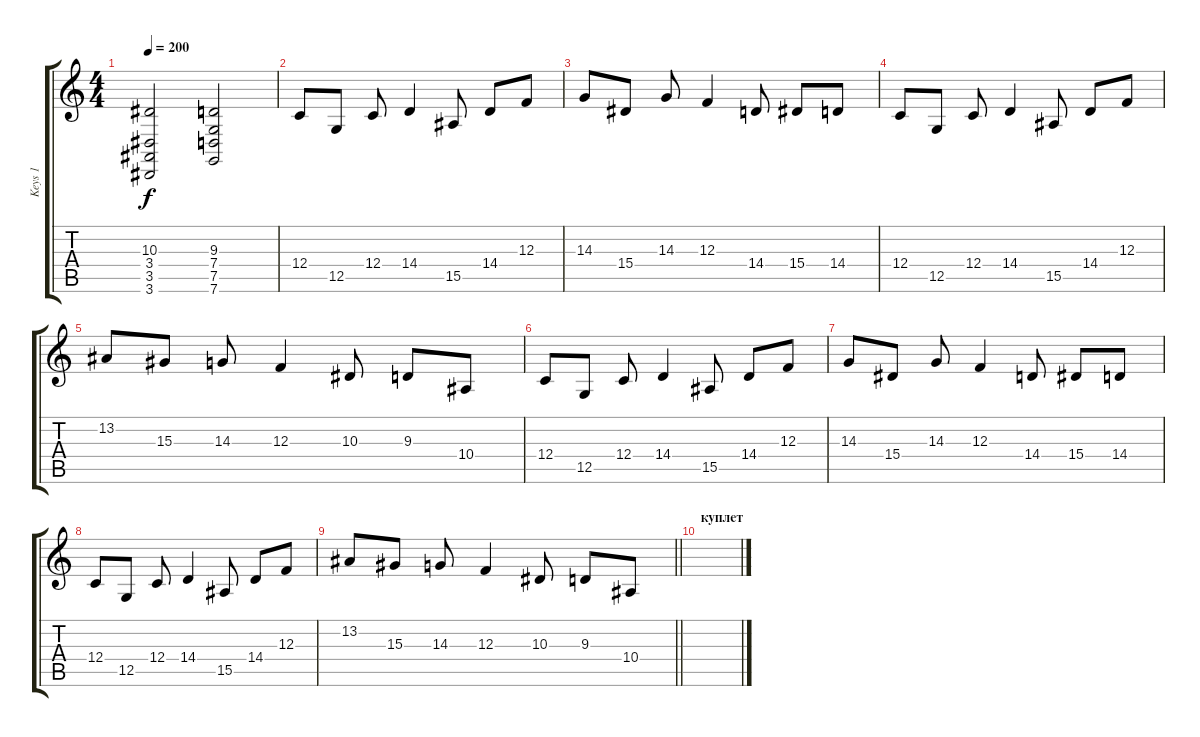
\track ("Keys 1" "Keys 1") {instrument stringensemble1}
\staff {score tabs}
\tuning (D4 A3 F3 C3 G2 C2) {hide}
\ts (4 4)
\tempo 200
\clef g2
\ks c
(10.3 3.4 3.5 3.6).2{dy f} (9.3 7.4 7.5 7.6).2 |
12.4.8 12.5.8 12.4.8 14.4.4 15.5.8 14.4.8 12.3.8 |
14.3.8 15.4.8 14.3.8 12.3.4 14.4.8 15.4.8 14.4.8 |
12.4.8 12.5.8 12.4.8 14.4.4 15.5.8 14.4.8 12.3.8 |
13.2.8 15.3.8 14.3.8 12.3.4 10.3.8 9.3.8 10.4.8 |
12.4.8 12.5.8 12.4.8 14.4.4 15.5.8 14.4.8 12.3.8 |
14.3.8 15.4.8 14.3.8 12.3.4 14.4.8 15.4.8 14.4.8 |
12.4.8 12.5.8 12.4.8 14.4.4 15.5.8 14.4.8 12.3.8 |
\barLineRight lightlight
13.2.8 15.3.8 14.3.8 12.3.4 10.3.8 9.3.8 10.4.8 |
\section ("" "куплет")
